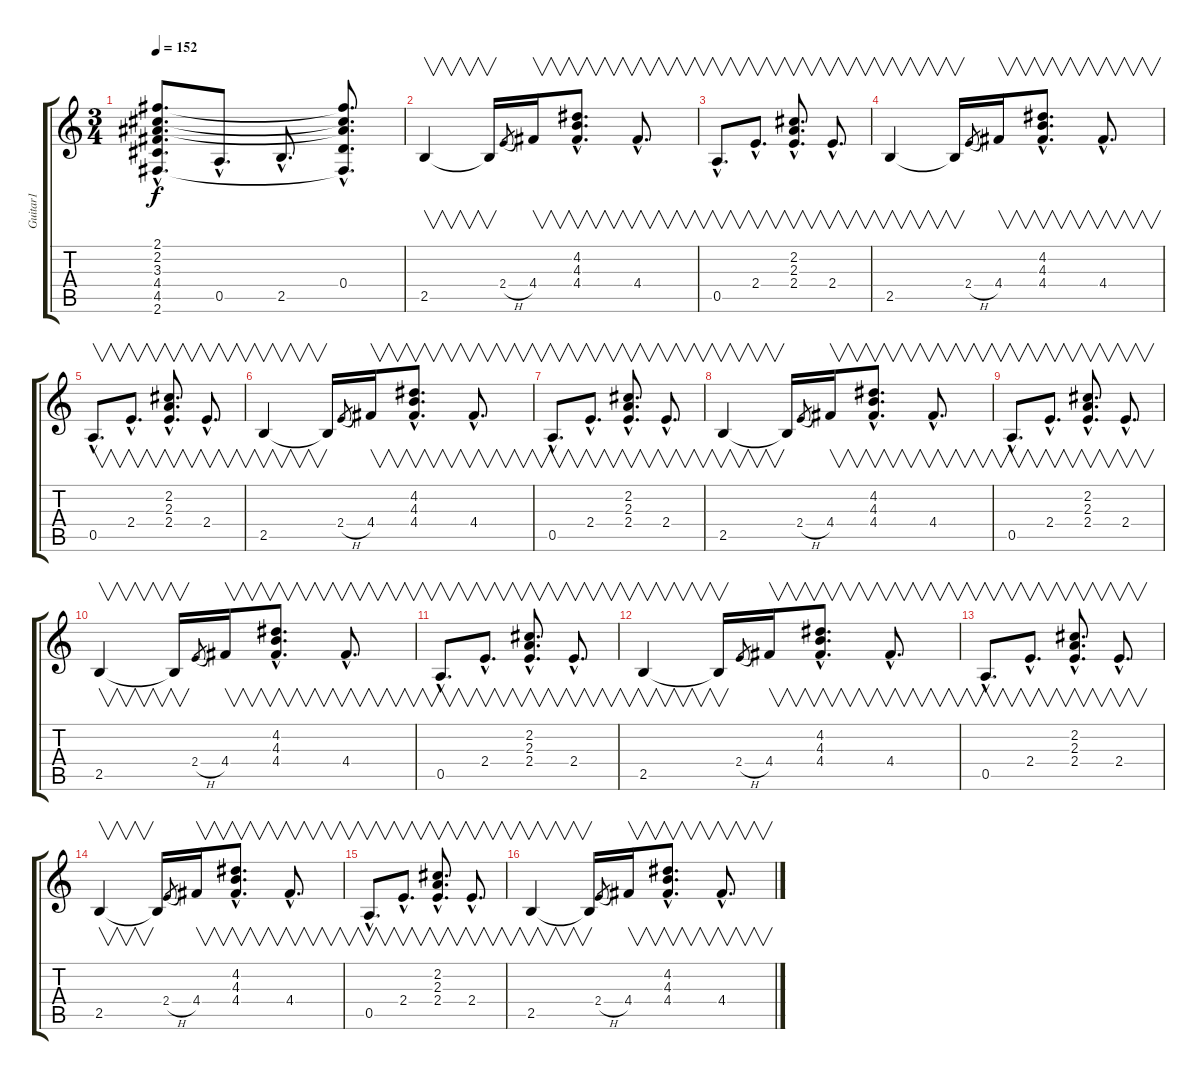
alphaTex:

\track ("Guitar1" "Guitar1") {instrument electricbasspick}
\staff {score tabs}
\tuning (E4 B3 G3 D3 A2 E2) {hide}
\ts (3 4)
\tempo 152
\clef g2
\ks c
(2.1{hac t} 2.2{hac t} 3.3{hac t} 4.4{hac t} 4.5{hac t} 2.6{hac t}).8{d dy f} 0.5{hac}.8{d} 2.5{hac}.8{d} (2.1{hac t} 2.2{hac t} 3.3{hac t} 0.4{hac} 2.6{hac t}).8{d} |
2.5.4{v} 2.5{t}.16{v} 2.4{h}.8{gr} 4.4.16{v} (4.2{hac} 4.3{hac} 4.4{hac}).8{v d} 4.4{hac}.8{v d} |
0.5{hac}.8{v d} 2.4{hac}.8{v d} (2.2{hac} 2.3{hac} 2.4{hac}).8{v d} 2.4{hac}.8{v d} |
2.5.4{v} 2.5{t}.16{v} 2.4{h}.8{gr} 4.4.16{v} (4.2{hac} 4.3{hac} 4.4{hac}).8{v d} 4.4{hac}.8{v d} |
0.5{hac}.8{v d} 2.4{hac}.8{v d} (2.2{hac} 2.3{hac} 2.4{hac}).8{v d} 2.4{hac}.8{v d} |
2.5.4{v} 2.5{t}.16{v} 2.4{h}.8{gr} 4.4.16{v} (4.2{hac} 4.3{hac} 4.4{hac}).8{v d} 4.4{hac}.8{v d} |
0.5{hac}.8{v d} 2.4{hac}.8{v d} (2.2{hac} 2.3{hac} 2.4{hac}).8{v d} 2.4{hac}.8{v d} |
2.5.4{v} 2.5{t}.16{v} 2.4{h}.8{gr} 4.4.16{v} (4.2{hac} 4.3{hac} 4.4{hac}).8{v d} 4.4{hac}.8{v d} |
0.5{hac}.8{v d} 2.4{hac}.8{v d} (2.2{hac} 2.3{hac} 2.4{hac}).8{v d} 2.4{hac}.8{v d} |
2.5.4{v} 2.5{t}.16{v} 2.4{h}.8{gr} 4.4.16{v} (4.2{hac} 4.3{hac} 4.4{hac}).8{v d} 4.4{hac}.8{v d} |
0.5{hac}.8{v d} 2.4{hac}.8{v d} (2.2{hac} 2.3{hac} 2.4{hac}).8{v d} 2.4{hac}.8{v d} |
2.5.4{v} 2.5{t}.16{v} 2.4{h}.8{gr} 4.4.16{v} (4.2{hac} 4.3{hac} 4.4{hac}).8{v d} 4.4{hac}.8{v d} |
0.5{hac}.8{v d} 2.4{hac}.8{v d} (2.2{hac} 2.3{hac} 2.4{hac}).8{v d} 2.4{hac}.8{v d} |
2.5.4{v} 2.5{t}.16{v} 2.4{h}.8{gr} 4.4.16{v} (4.2{hac} 4.3{hac} 4.4{hac}).8{v d} 4.4{hac}.8{v d} |
0.5{hac}.8{v d} 2.4{hac}.8{v d} (2.2{hac} 2.3{hac} 2.4{hac}).8{v d} 2.4{hac}.8{v d} |
2.5.4{v} 2.5{t}.16{v} 2.4{h}.8{gr} 4.4.16{v} (4.2{hac} 4.3{hac} 4.4{hac}).8{v d} 4.4{hac}.8{v d}
